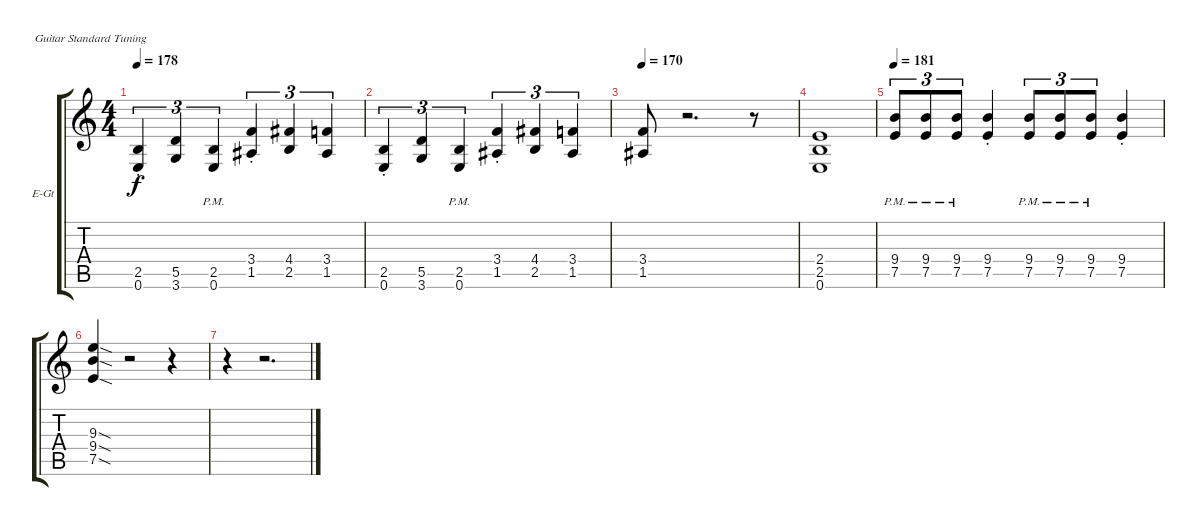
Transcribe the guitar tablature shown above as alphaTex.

\bracketExtendMode groupsimilarinstruments
\firstSystemTrackNameOrientation horizontal
\otherSystemsTrackNameOrientation horizontal
\track ("Rhythm L" "E-Gt") {instrument distortionguitar}
\staff {score tabs}
\tuning (E4 B3 G3 D3 A2 E2)
\ts (4 4)
\tempo 178
\clef g2
\scale
1.03909
\ks c
(2.5{st} 0.6).4{tu (3 2) dy f} (5.5 3.6).4{tu (3 2)} (0.6{pm} 2.5{pm}).4{tu (3 2)} (3.4{st} 1.5).4{tu (3 2)} (4.4 2.5).4{tu (3 2)} (3.4 1.5).4{tu (3 2)} |
\scale
0.960908 (2.5{st} 0.6).4{tu (3 2)} (5.5 3.6).4{tu (3 2)} (0.6{pm} 2.5{pm}).4{tu (3 2)} (3.4{st} 1.5).4{tu (3 2)} (4.4 2.5).4{tu (3 2)} (3.4 1.5).4{tu (3 2)} |
\tempo 170
\scale
1.03909 (3.4 1.5).8 r.2{d} r.8 |
\scale
0.960908 (2.4 2.5 0.6).1 |
\tempo 181
\scale
1.03909 (9.4{pm} 7.5{pm}).8{tu (3 2)} (9.4{pm} 7.5{pm}).8{tu (3 2)} (9.4{pm} 7.5{pm}).8{tu (3 2)} (9.4{st} 7.5{st}).4 (9.4{pm} 7.5{pm}).8{tu (3 2)} (9.4{pm} 7.5{pm}).8{tu (3 2)} (9.4{pm} 7.5{pm}).8{tu (3 2)} (9.4{st} 7.5{st}).4 |
\scale
0.960908 (9.3{sod} 9.4{sod} 7.5{sod}).4 r.2 r.4 |
\scale
1.03909 r.4 r.2{d}
